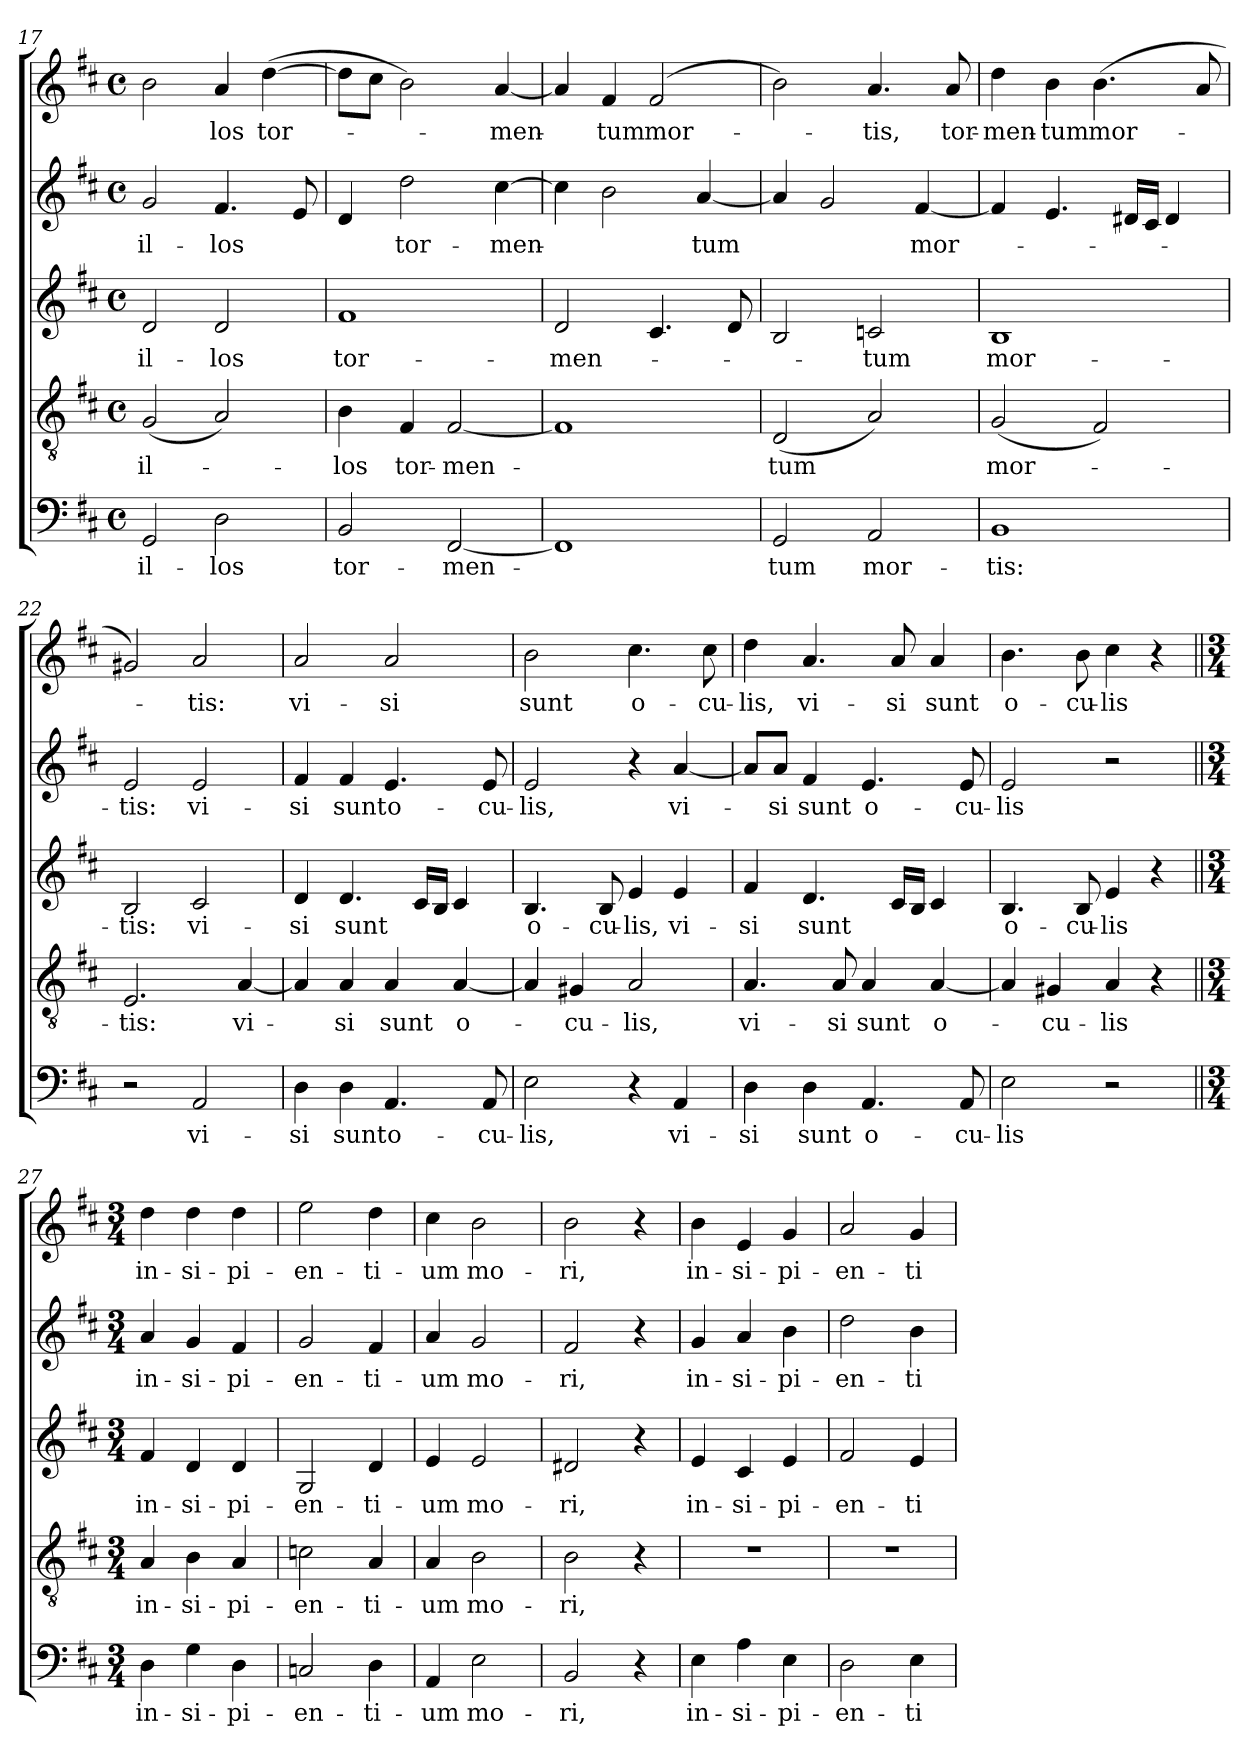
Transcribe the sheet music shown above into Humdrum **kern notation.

**kern	**text	**kern	**text	**kern	**text	**kern	**text	**kern	**text
*part5	*part5	*part4	*part4	*part3	*part3	*part2	*part2	*part1	*part1
*staff5	*staff5	*staff4	*staff4	*staff3	*staff3	*staff2	*staff2	*staff1	*staff1
*clefF4	*	*clefGv2	*	*clefG2	*	*clefG2	*	*clefG2	*
*k[f#c#]	*	*k[f#c#]	*	*k[f#c#]	*	*k[f#c#]	*	*k[f#c#]	*
*D:	*	*D:	*	*D:	*	*D:	*	*D:	*
*M4/4	*	*M4/4	*	*M4/4	*	*M4/4	*	*M4/4	*
*met(c)	*	*met(c)	*	*met(c)	*	*met(c)	*	*met(c)	*
=17	=17	=17	=17	=17	=17	=17	=17	=17	=17
2GG/	il-	(2G/	il-	2d/	il-	2g/	il-	2b\	.
2D\	-los	2A/)	.	2d/	-los	4.f#/	-los	4a/	-los
.	.	.	.	.	.	.	.	([4dd\	tor-
.	.	.	.	.	.	8e/	.	.	.
=18	=18	=18	=18	=18	=18	=18	=18	=18	=18
2BB/	tor-	4B\	-los	1f#	tor-	4d/	.	8dd\L]	.
.	.	.	.	.	.	.	.	8cc#\J	.
.	.	4F#/	tor-	.	.	2dd\	tor-	2b\)	.
[2FF#/	-men-	[2F#/	-men-	.	.	.	.	.	.
.	.	.	.	.	.	[4cc#\	-men-	[4a/	-men-
=19	=19	=19	=19	=19	=19	=19	=19	=19	=19
1FF#]	-­	1F#]	-­	2d/	-men-	4cc#\]	-­	4a/]	-­
.	.	.	.	.	.	2b\	.	4f#/	tum
.	.	.	.	4.c#/	.	.	.	(2f#/	mor-
.	.	.	.	.	.	[4a/	tum	.	.
.	.	.	.	8d/	.	.	.	.	.
!!LO:PB:g=z
=20	=20	=20	=20	=20	=20	=20	=20	=20	=20
2GG/	tum	(2D/	tum	2B/	.	4a/]	.	2b\)	.
.	.	.	.	.	.	2g/	.	.	.
2AA/	mor-	2A/)	.	2cn/	-tum	.	.	4.a/	-tis,
.	.	.	.	.	.	[4f#/	mor-	.	.
.	.	.	.	.	.	.	.	8a/	tor-
=21	=21	=21	=21	=21	=21	=21	=21	=21	=21
1BB	-tis:	(2G/	mor-	1B	mor-	4f#/]	.	4dd\	-men-
.	.	.	.	.	.	4.e/	.	4b\	-tum
.	.	2F#/)	.	.	.	.	.	(4.b\	mor-
.	.	.	.	.	.	16d#X/LL	.	.	.
.	.	.	.	.	.	16c#/JJ	.	.	.
.	.	.	.	.	.	4d#/	.	.	.
.	.	.	.	.	.	.	.	8a/	.
=22	=22	=22	=22	=22	=22	=22	=22	=22	=22
2r	.	2.E/	-tis:	2B/	-tis:	2e/	-tis:	2g#X/)	.
2AA/	vi-	.	.	2c#/	vi-	2e/	vi-	2a/	-tis:
.	.	[4A/	vi-	.	.	.	.	.	.
=23	=23	=23	=23	=23	=23	=23	=23	=23	=23
4D\	-si	4A/]	-­	4d/	-si	4f#/	-si	2a/	vi-
4D\	sunt	4A/	si	4.d/	sunt	4f#/	sunt	.	.
4.AA/	o-	4A/	sunt	.	.	4.e/	o-	2a/	-si
.	.	.	.	16c#/LL	.	.	.	.	.
.	.	.	.	16B/JJ	.	.	.	.	.
.	.	[4A/	o-	4c#/	.	.	.	.	.
8AA/	-cu-	.	.	.	.	8e/	-cu-	.	.
!!LO:LB:g=z
=24	=24	=24	=24	=24	=24	=24	=24	=24	=24
2E\	-lis,	4A/]	.	4.B/	o-	2e/	-lis,	2b\	sunt
.	.	4G#X/	-cu-	.	.	.	.	.	.
.	.	.	.	8B/	-cu-	.	.	.	.
4r	.	2A/	-lis,	4e/	-lis,	4r	.	4.cc#\	o-
4AA/	vi-	.	.	4e/	vi-	[4a/	vi-	.	.
.	.	.	.	.	.	.	.	8cc#\	-cu-
=25	=25	=25	=25	=25	=25	=25	=25	=25	=25
4D\	-si	4.A/	vi-	4f#/	-si	8a/L]	.	4dd\	-lis,
.	.	.	.	.	.	8a/J	-si	.	.
4D\	sunt	.	.	4.d/	sunt	4f#/	sunt	4.a/	vi-
.	.	8A/	-si	.	.	.	.	.	.
4.AA/	o-	4A/	sunt	.	.	4.e/	o-	.	.
.	.	.	.	16c#/LL	.	.	.	8a/	-si
.	.	.	.	16B/JJ	.	.	.	.	.
.	.	[4A/	o-	4c#/	.	.	.	4a/	sunt
8AA/	-cu-	.	.	.	.	8e/	-cu-	.	.
=26	=26	=26	=26	=26	=26	=26	=26	=26	=26
2E\	-lis	4A/]	.	4.B/	o-	2e/	-lis	4.b\	o-
.	.	4G#X/	-cu-	.	.	.	.	.	.
.	.	.	.	8B/	-cu-	.	.	8b\	-cu-
2r	.	4A/	-lis	4e/	-lis	2r	.	4cc#\	-lis
.	.	4r	.	4r	.	.	.	4r	.
=27||	=27||	=27||	=27||	=27||	=27||	=27||	=27||	=27||	=27||
*M3/4	*	*M3/4	*	*M3/4	*	*M3/4	*	*M3/4	*
4D\	in-	4A/	in-	4f#/	in-	4a/	in-	4dd\	in-
4G\	-si-	4B\	-si-	4d/	-si-	4g/	-si-	4dd\	-si-
4D\	-pi-	4A/	-pi-	4d/	-pi-	4f#/	-pi-	4dd\	-pi-
=28	=28	=28	=28	=28	=28	=28	=28	=28	=28
2Cn/	-en-	2cn\	-en-	2G/	-en-	2g/	-en-	2ee\	-en-
4D\	-ti-	4A/	-ti-	4d/	-ti-	4f#/	-ti-	4dd\	-ti-
!!LO:PB:g=z
=29	=29	=29	=29	=29	=29	=29	=29	=29	=29
4AA/	-um	4A/	-um	4e/	-um	4a/	-um	4cc#\	-um
2E\	mo-	2B\	mo-	2e/	mo-	2g/	mo-	2b\	mo-
=30	=30	=30	=30	=30	=30	=30	=30	=30	=30
2BB/	-ri,	2B\	-ri,	2d#X/	-ri,	2f#/	-ri,	2b\	-ri,
4r	.	4r	.	4r	.	4r	.	4r	.
=31	=31	=31	=31	=31	=31	=31	=31	=31	=31
4E\	in-	2.r	.	4e/	in-	4g/	in-	4b\	in-
4A\	-si-	.	.	4c#/	-si-	4a/	-si-	4e/	-si-
4E\	-pi-	.	.	4e/	-pi-	4b\	-pi-	4g/	-pi-
=32	=32	=32	=32	=32	=32	=32	=32	=32	=32
2D\	-en-	2.r	.	2f#/	-en-	2dd\	-en-	2a/	-en-
4E\	-ti-	.	.	4e/	-ti-	4b\	-ti-	4g/	-ti-
=	=	=	=	=	=	=	=	=	=
*-	*-	*-	*-	*-	*-	*-	*-	*-	*-
